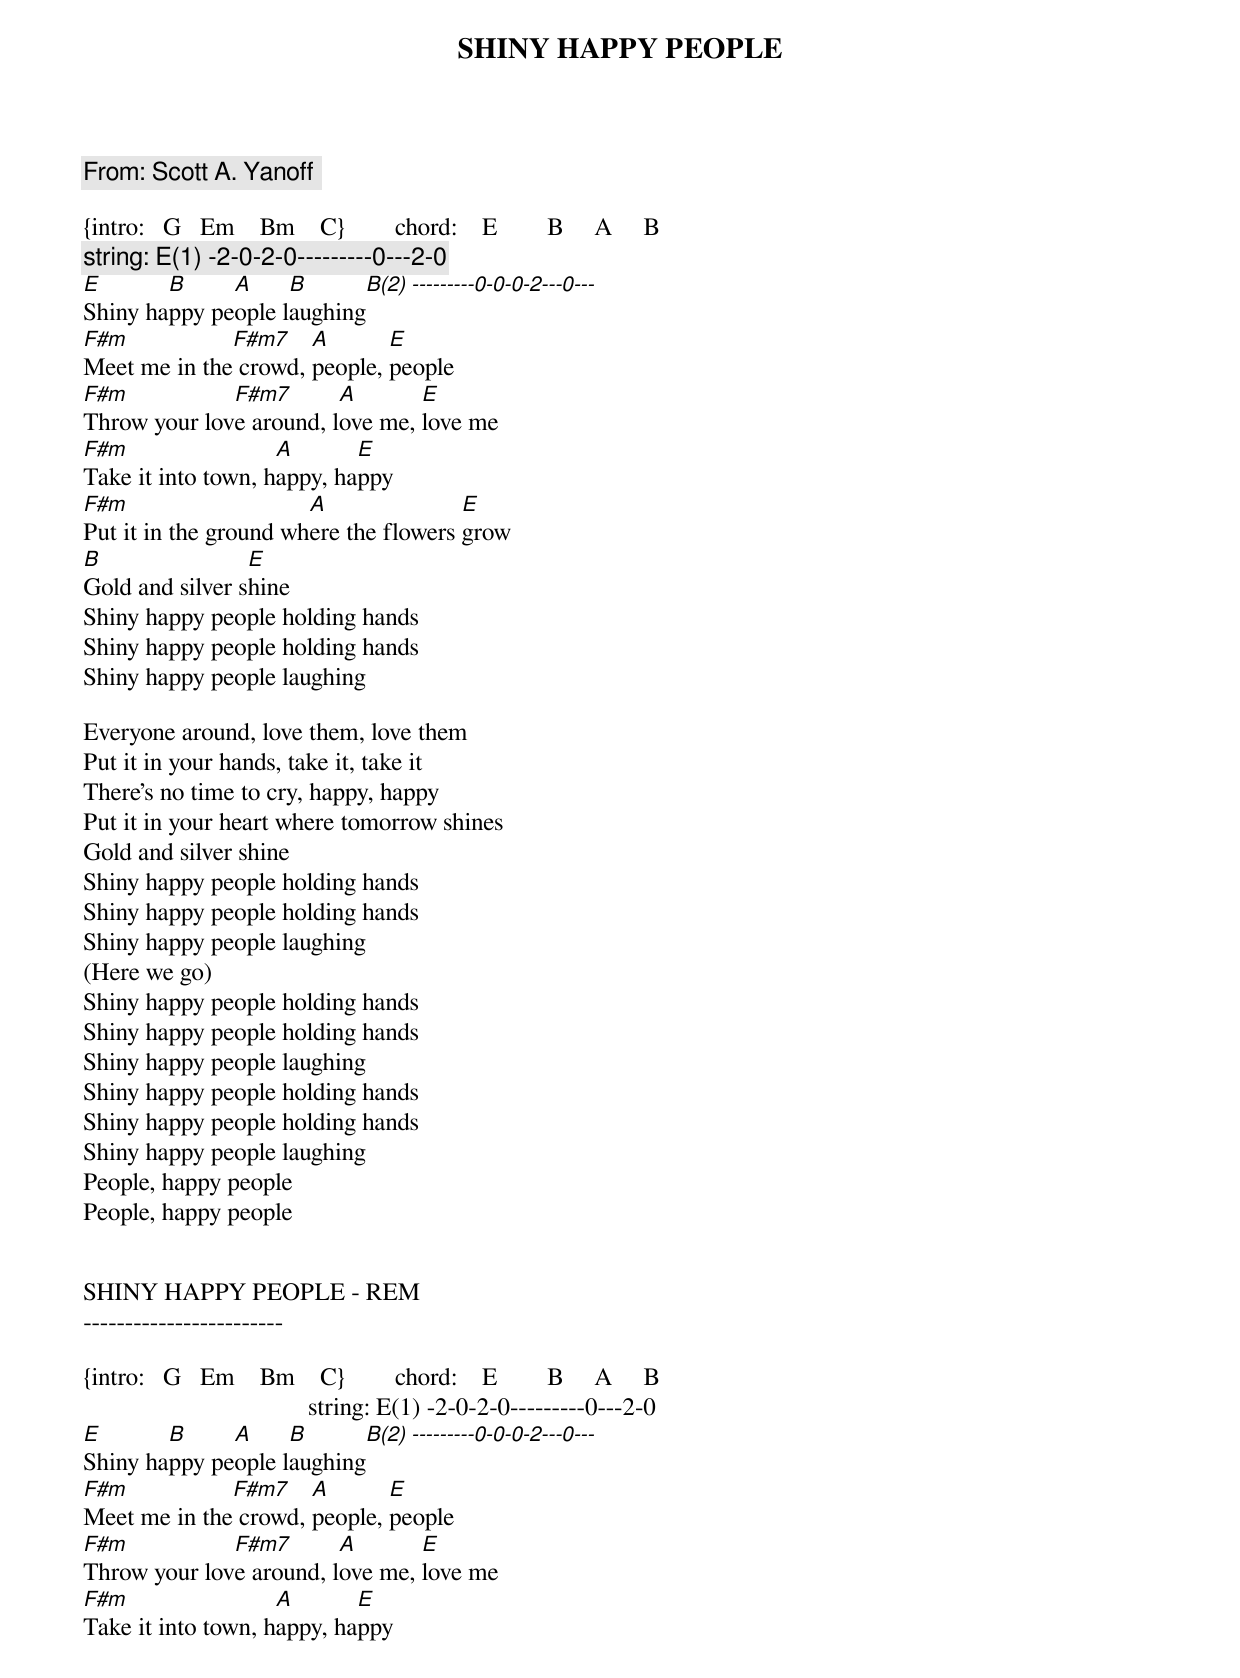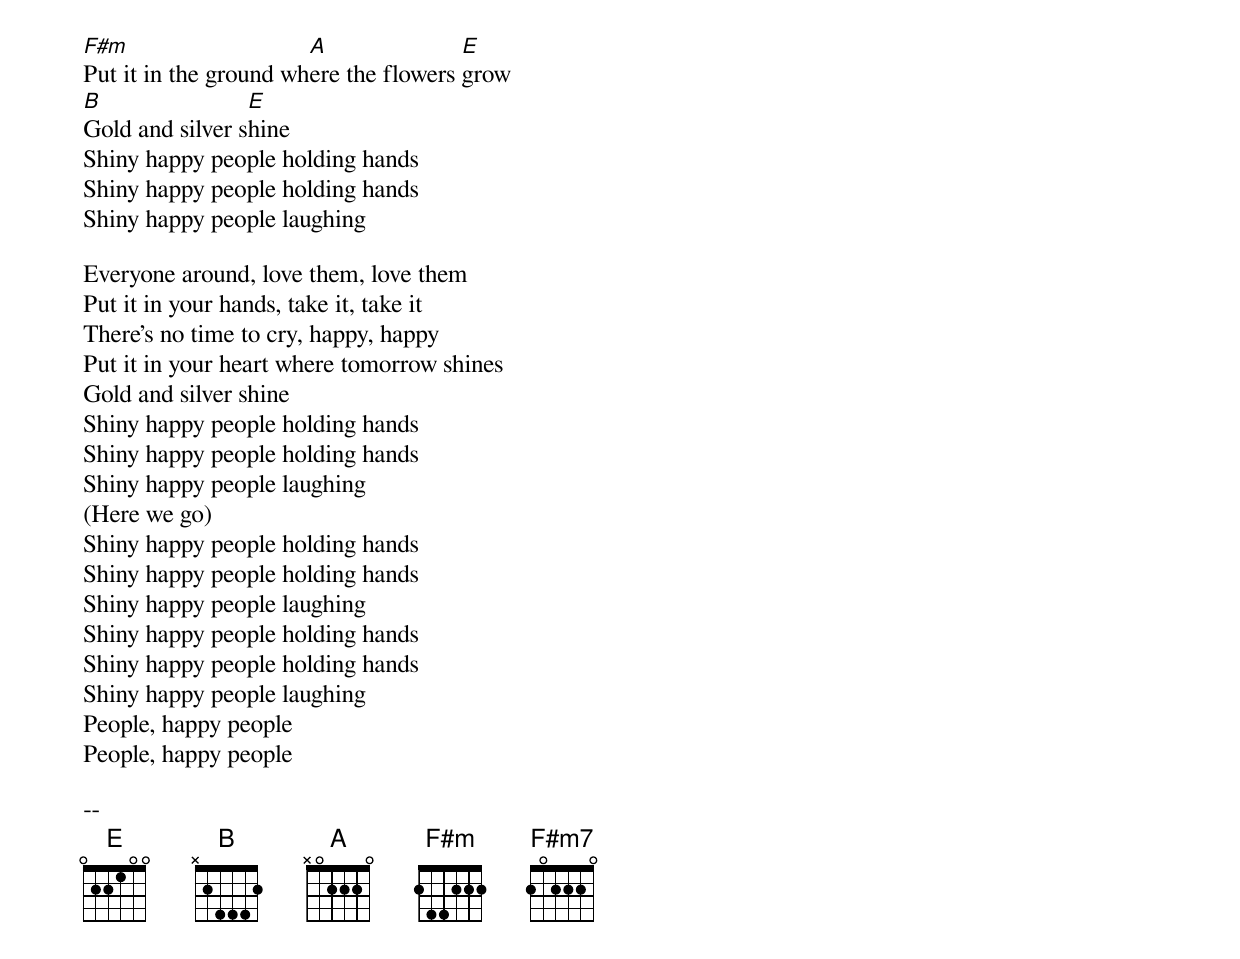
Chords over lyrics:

From: Scott A. Yanoff <yanoff@csd4.csd.uwm.edu>



SHINY HAPPY PEOPLE

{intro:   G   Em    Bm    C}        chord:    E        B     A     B
                                    string: E(1) -2-0-2-0---------0---2-0
E       B     A     B                       B(2) ---------0-0-0-2---0---
Shiny happy people laughing
F#m           F#m7    A       E
Meet me in the crowd, people, people
F#m           F#m7       A       E
Throw your love around, love me, love me
F#m                 A       E
Take it into town, happy, happy
F#m                    A               E
Put it in the ground where the flowers grow
B                E
Gold and silver shine
Shiny happy people holding hands
Shiny happy people holding hands
Shiny happy people laughing

Everyone around, love them, love them
Put it in your hands, take it, take it
There's no time to cry, happy, happy
Put it in your heart where tomorrow shines
Gold and silver shine
Shiny happy people holding hands
Shiny happy people holding hands
Shiny happy people laughing
(Here we go)
Shiny happy people holding hands
Shiny happy people holding hands
Shiny happy people laughing
Shiny happy people holding hands
Shiny happy people holding hands
Shiny happy people laughing
People, happy people
People, happy people


SHINY HAPPY PEOPLE - REM
------------------------

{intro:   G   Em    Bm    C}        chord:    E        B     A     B
                                    string: E(1) -2-0-2-0---------0---2-0
E       B     A     B                       B(2) ---------0-0-0-2---0---
Shiny happy people laughing
F#m           F#m7    A       E
Meet me in the crowd, people, people
F#m           F#m7       A       E
Throw your love around, love me, love me
F#m                 A       E
Take it into town, happy, happy
F#m                    A               E
Put it in the ground where the flowers grow
B                E
Gold and silver shine
Shiny happy people holding hands
Shiny happy people holding hands
Shiny happy people laughing

Everyone around, love them, love them
Put it in your hands, take it, take it
There's no time to cry, happy, happy
Put it in your heart where tomorrow shines
Gold and silver shine
Shiny happy people holding hands
Shiny happy people holding hands
Shiny happy people laughing
(Here we go)
Shiny happy people holding hands
Shiny happy people holding hands
Shiny happy people laughing
Shiny happy people holding hands
Shiny happy people holding hands
Shiny happy people laughing
People, happy people
People, happy people

--
